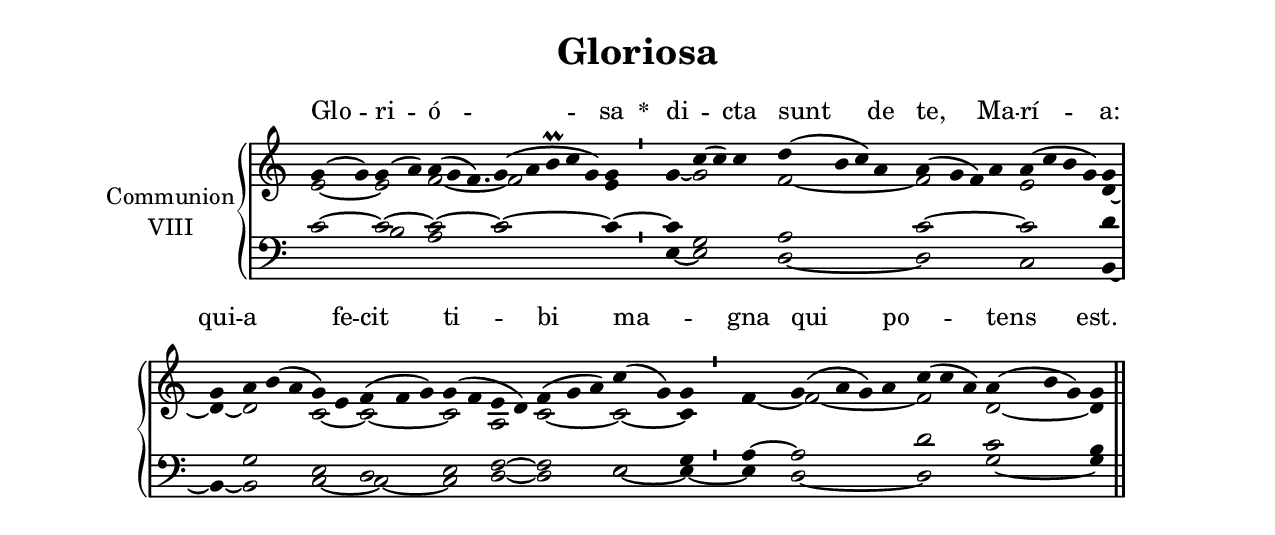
\version "2.18"
\include "gregorian.ly"
\include "noh2.ily"


%Page reference: page iii.25
%(volume.page)

global = {
 \key g \mixolydian
 \cadenzaOn 
}

\header {
  title = \markup \center-column {"Gloriosa" \vspace #1 }
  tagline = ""
  composer = ""
}

\paper {
 #(include-special-characters)
  oddHeaderMarkup = \markup \fill-line {
    \line {}
    \center-column {
      \on-the-fly #first-page     " "
      \on-the-fly #not-first-page "Gloriosa"
    }
    \line { \on-the-fly #print-page-number-check-first \fromproperty #'page:page-number-string }
  }
  evenHeaderMarkup = \markup \fill-line {
    \line { \on-the-fly #print-page-number-check-first \fromproperty #'page:page-number-string }
    \center-column { "Gloriosa" }
    \line {}
  }
}

chantText = \lyricmode {
Glo -- ri -- ó -- _ sa 
\set stanza = " * " di -- _ cta sunt de te, Ma -- rí -- a: 
qui -- a _ fe -- cit ti -- bi ma -- _ gna qui po -- _ tens est. }

chantMusic = {
\tieDown   g'4 ( g'4) g'4 ( a'4) a'4 ( g'4 f'4.) g'4 ( a'4 b'\prall c''4 g'4) g'4 \divisioMinima
 g'4 c''4 ( c''4) c''4 d''4 ( b'4 c''4) a'4 a'4 ( g'4 f'4) a'4 a'4 ( c''4 b'4 g'4) g'4 \divisioMaxima
 g'4 a'4 b'4 ( a'4 g'4) e'4 f'4 ( f'4 g'4) g'4 ( f'4 e'4 d'4) f'4 ( g'4 a'4) c''4 ( g'4) g'4 \divisioMinima
 f'4 g'4 ( a'4 g'4) a'4 c''4 ( c''4 a'4) a'4 ( b'4 g'4) g'4 \finalis

}

altoMusic = {
e'2 ~ e'2 f'2*7/4 ~ f'2*5/2 e'4 \divisioMinima
g'4 ~ g'2*3/2 f'2*4/2 ~ f'2*4/2 e'2*4/2 d'4 ~ \divisioMaxima
d'4 ~ d'2*3/2 c'2 ~ c'2*3/2 ~ c'2 a2 c'2*3/2 ~ c'2 ~ c'4 \divisioMinima
f'4 ~ f'2*4/2 ~ f'2*3/2 d'2*3/2 ~ d'4 \finalis
}

tenorMusic = {
c'2 ~ c'2 ~ c'2*7/4 ~ c'2*5/2 ~ c'4 ~ \divisioMinima
c'4 g2*3/2 a2*4/2 c'2*4/2 ~ c'2*4/2 d'4 \divisioMaxima
r4 g2*3/2 e2 d2*3/2 e2 f2 ~ f2*3/2 e2 g4 \divisioMinima
a4 ~ a2*4/2 d'2*3/2 c'2*3/2 b4 \finalis
}

bassMusic = {
r2 b2 a2*7/4 c'2*5/2 r4 \divisioMinima
e4 ~ e2*3/2 d2*4/2 ~ d2*4/2 c2*4/2 b,4 ~ \divisioMaxima
b,4 ~ b,2*3/2 c2 ~ c2*3/2 ~ c2 d2 ~ d2*3/2 e2 ~ e4 ~ \divisioMinima
e4 d2*4/2 ~ d2*3/2 g2*3/2 ~ g4 \finalis
}

voiceLines = {
\voiceLineStyle


}

\score{
  <<
    \new GrandStaff <<
      \set GrandStaff.autoBeaming = ##f
      \set GrandStaff.instrumentName = \markup \center-column {
        "Communion"
        "VIII"
      }
      \new Staff = up <<
        \new Voice = "chant" {
          \voiceOne \global \chantMusic
        }
        \new Voice {
          \voiceTwo \global \altoMusic
        }
      >>

      \new Staff = down <<
        \clef bass
        \new Voice {
          \voiceOne \global \tenorMusic
        }
        \new Voice {
          \voiceTwo \global \bassMusic
        }
	\new Voice {
        \voiceThree \global \voiceLines
        }
      >>
    >>
    \new Lyrics \lyricsto chant {
      \chantText
    }
  >>
  \layout{
  }
  \midi{
    \tempo 4 = 125
  }
}
